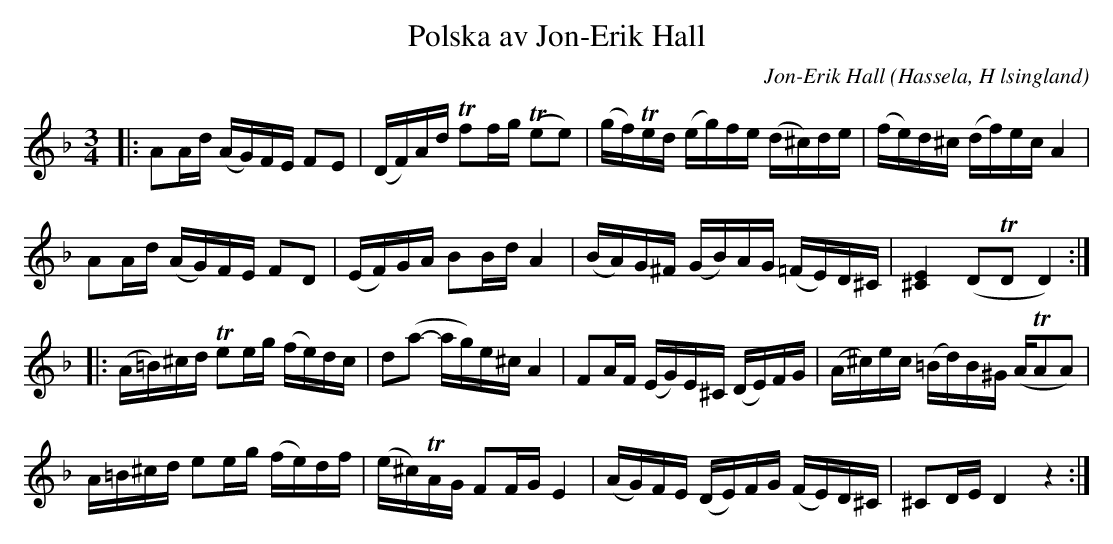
X:1
T:Polska av Jon-Erik Hall
O:Hassela, H lsingland
C:Jon-Erik Hall
M:3/4
L:1/16
K:Dm
|:A2Ad (AG)FE F2E2|(DF)Ad Tf2fg (Te2e2)|(gf)Ted (eg)fe (d^c)de|(fe)d^c (df)ec A4|
A2Ad (AG)FE F2D2|(EF)GA B2Bd A4|(BA)G^F (GB)AG (=FE)D^C|[E^C]4 (D2TD2 D4):|
|:(A=B)^cd Te2eg (fe)dc|d2(a2- ag)e^c A4|F2AF (EG)E^C (DE)FG|(A^c)ec (=Bd)B^G (ATA2A2)|
A=B^cd e2eg (fe)df|(e^c)TAG F2FG E4|(AG)FE (DE)FG (FE)D^C|^C2DE D4 z4:|
